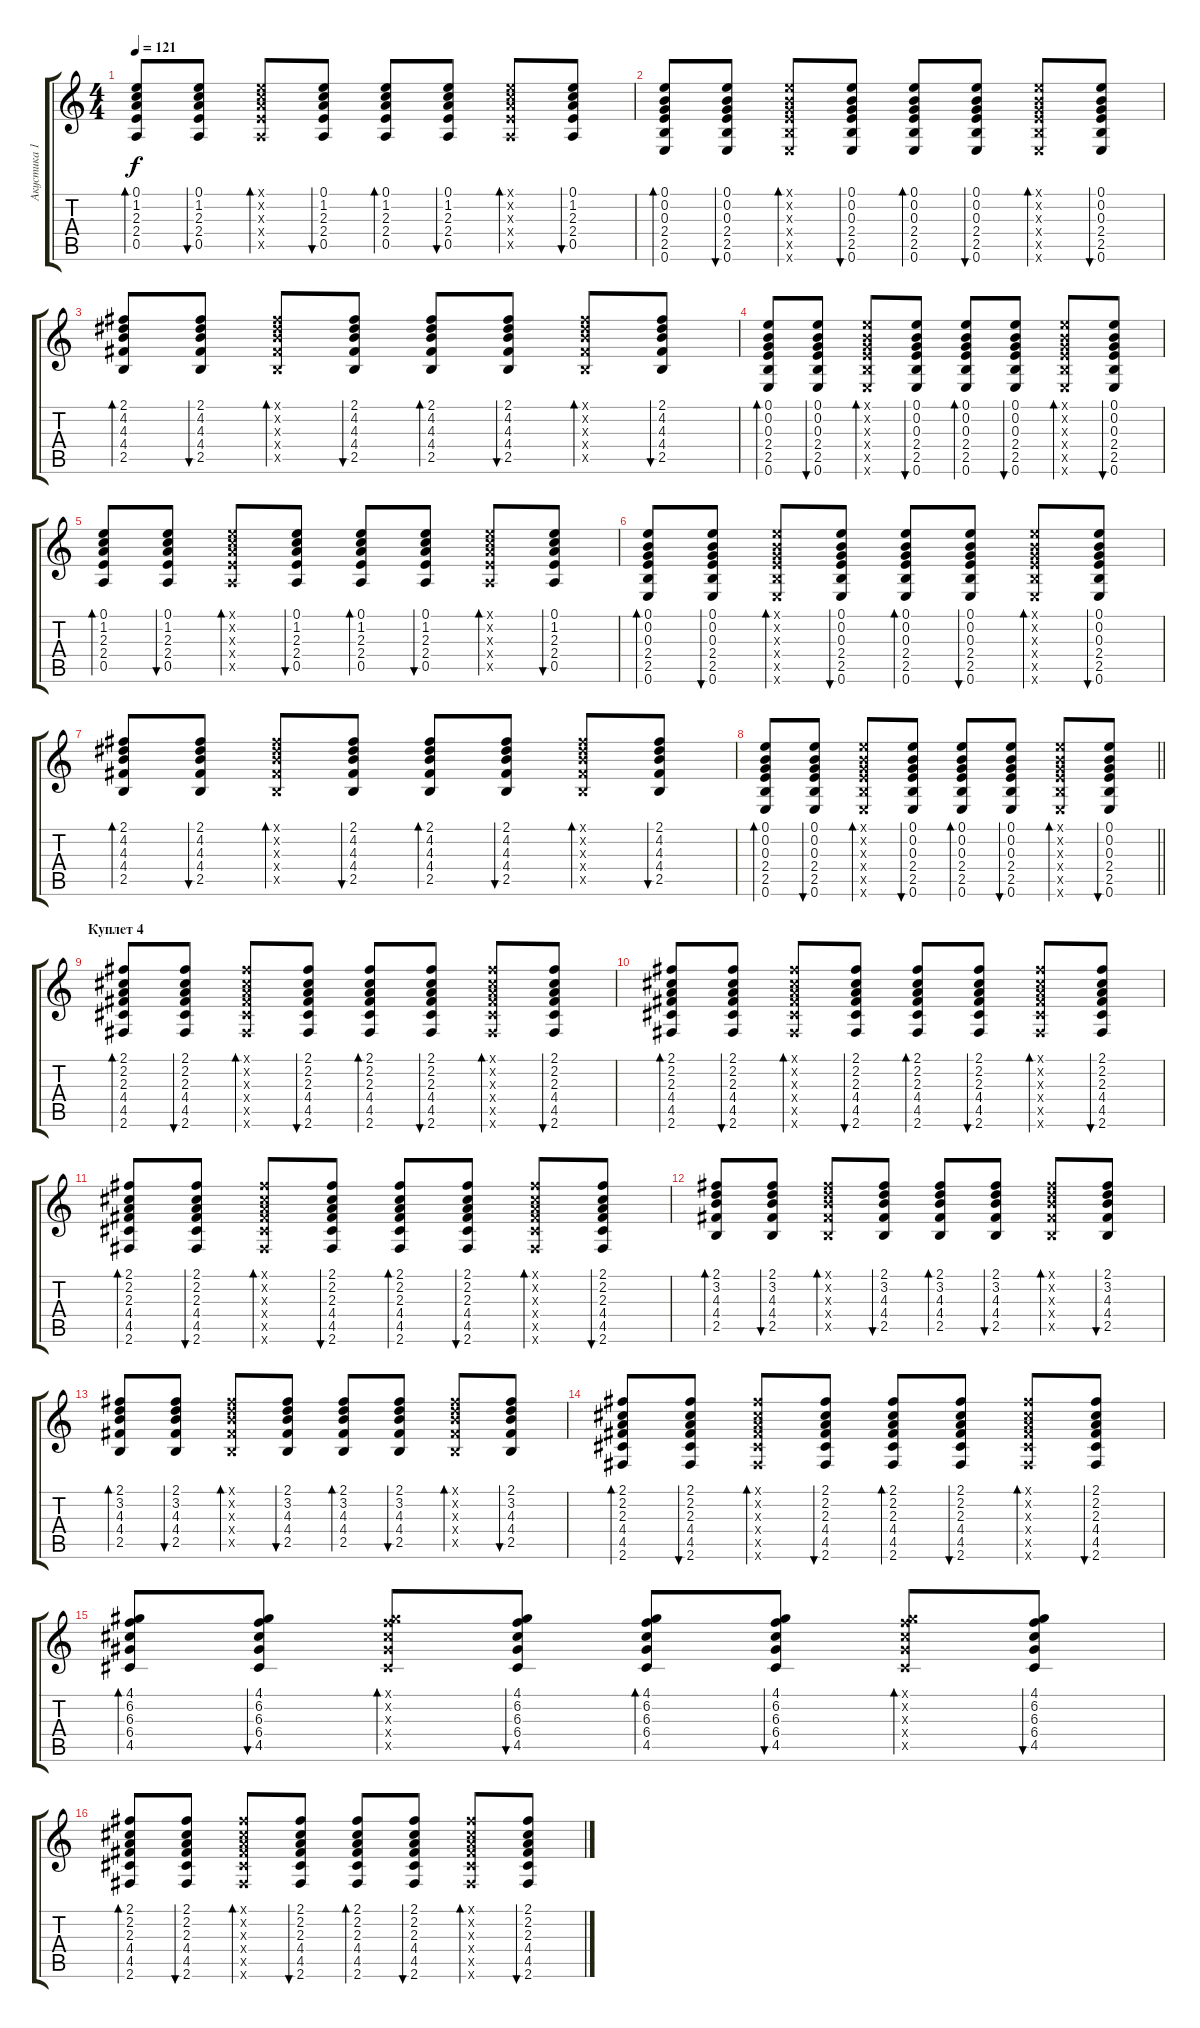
\track ("Акустика 1" "Акустика 1") {instrument acousticguitarsteel}
\staff {score tabs}
\tuning (E4 B3 G3 D3 A2 E2) {hide}
\ts (4 4)
\tempo 121
\clef g2
\ks c
(0.1 1.2 2.3 2.4 0.5).8{bd 30 dy f} (0.1 1.2 2.3 2.4 0.5).8{bu 30} (0.1{x} 1.2{x} 2.3{x} 2.4{x} 0.5{x}).8{bd 30} (0.1 1.2 2.3 2.4 0.5).8{bu 30} (0.1 1.2 2.3 2.4 0.5).8{bd 30} (0.1 1.2 2.3 2.4 0.5).8{bu 30} (0.1{x} 1.2{x} 2.3{x} 2.4{x} 0.5{x}).8{bd 30} (0.1 1.2 2.3 2.4 0.5).8{bu 30} |
(0.1 0.2 0.3 2.4 2.5 0.6).8{bd 30} (0.1 0.2 0.3 2.4 2.5 0.6).8{bu 30} (0.1{x} 0.2{x} 0.3{x} 2.4{x} 2.5{x} 0.6{x}).8{bd 30} (0.1 0.2 0.3 2.4 2.5 0.6).8{bu 30} (0.1 0.2 0.3 2.4 2.5 0.6).8{bd 30} (0.1 0.2 0.3 2.4 2.5 0.6).8{bu 30} (0.1{x} 0.2{x} 0.3{x} 2.4{x} 2.5{x} 0.6{x}).8{bd 30} (0.1 0.2 0.3 2.4 2.5 0.6).8{bu 30} |
(2.1 4.2 4.3 4.4 2.5).8{bd 30} (2.1 4.2 4.3 4.4 2.5).8{bu 30} (2.1{x} 4.2{x} 4.3{x} 4.4{x} 2.5{x}).8{bd 30} (2.1 4.2 4.3 4.4 2.5).8{bu 30} (2.1 4.2 4.3 4.4 2.5).8{bd 30} (2.1 4.2 4.3 4.4 2.5).8{bu 30} (2.1{x} 4.2{x} 4.3{x} 4.4{x} 2.5{x}).8{bd 30} (2.1 4.2 4.3 4.4 2.5).8{bu 30} |
(0.1 0.2 0.3 2.4 2.5 0.6).8{bd 30} (0.1 0.2 0.3 2.4 2.5 0.6).8{bu 30} (0.1{x} 0.2{x} 0.3{x} 2.4{x} 2.5{x} 0.6{x}).8{bd 30} (0.1 0.2 0.3 2.4 2.5 0.6).8{bu 30} (0.1 0.2 0.3 2.4 2.5 0.6).8{bd 30} (0.1 0.2 0.3 2.4 2.5 0.6).8{bu 30} (0.1{x} 0.2{x} 0.3{x} 2.4{x} 2.5{x} 0.6{x}).8{bd 30} (0.1 0.2 0.3 2.4 2.5 0.6).8{bu 30} |
(0.1 1.2 2.3 2.4 0.5).8{bd 30} (0.1 1.2 2.3 2.4 0.5).8{bu 30} (0.1{x} 1.2{x} 2.3{x} 2.4{x} 0.5{x}).8{bd 30} (0.1 1.2 2.3 2.4 0.5).8{bu 30} (0.1 1.2 2.3 2.4 0.5).8{bd 30} (0.1 1.2 2.3 2.4 0.5).8{bu 30} (0.1{x} 1.2{x} 2.3{x} 2.4{x} 0.5{x}).8{bd 30} (0.1 1.2 2.3 2.4 0.5).8{bu 30} |
(0.1 0.2 0.3 2.4 2.5 0.6).8{bd 30} (0.1 0.2 0.3 2.4 2.5 0.6).8{bu 30} (0.1{x} 0.2{x} 0.3{x} 2.4{x} 2.5{x} 0.6{x}).8{bd 30} (0.1 0.2 0.3 2.4 2.5 0.6).8{bu 30} (0.1 0.2 0.3 2.4 2.5 0.6).8{bd 30} (0.1 0.2 0.3 2.4 2.5 0.6).8{bu 30} (0.1{x} 0.2{x} 0.3{x} 2.4{x} 2.5{x} 0.6{x}).8{bd 30} (0.1 0.2 0.3 2.4 2.5 0.6).8{bu 30} |
(2.1 4.2 4.3 4.4 2.5).8{bd 30} (2.1 4.2 4.3 4.4 2.5).8{bu 30} (2.1{x} 4.2{x} 4.3{x} 4.4{x} 2.5{x}).8{bd 30} (2.1 4.2 4.3 4.4 2.5).8{bu 30} (2.1 4.2 4.3 4.4 2.5).8{bd 30} (2.1 4.2 4.3 4.4 2.5).8{bu 30} (2.1{x} 4.2{x} 4.3{x} 4.4{x} 2.5{x}).8{bd 30} (2.1 4.2 4.3 4.4 2.5).8{bu 30} |
\barLineRight lightlight
(0.1 0.2 0.3 2.4 2.5 0.6).8{bd 30} (0.1 0.2 0.3 2.4 2.5 0.6).8{bu 30} (0.1{x} 0.2{x} 0.3{x} 2.4{x} 2.5{x} 0.6{x}).8{bd 30} (0.1 0.2 0.3 2.4 2.5 0.6).8{bu 30} (0.1 0.2 0.3 2.4 2.5 0.6).8{bd 30} (0.1 0.2 0.3 2.4 2.5 0.6).8{bu 30} (0.1{x} 0.2{x} 0.3{x} 2.4{x} 2.5{x} 0.6{x}).8{bd 30} (0.1 0.2 0.3 2.4 2.5 0.6).8{bu 30} |
\section ("" "Куплет 4")
(2.1 2.2 2.3 4.4 4.5 2.6).8{bd 30} (2.1 2.2 2.3 4.4 4.5 2.6).8{bu 30} (2.1{x} 2.2{x} 2.3{x} 4.4{x} 4.5{x} 2.6{x}).8{bd 30} (2.1 2.2 2.3 4.4 4.5 2.6).8{bu 30} (2.1 2.2 2.3 4.4 4.5 2.6).8{bd 30} (2.1 2.2 2.3 4.4 4.5 2.6).8{bu 30} (2.1{x} 2.2{x} 2.3{x} 4.4{x} 4.5{x} 2.6{x}).8{bd 30} (2.1 2.2 2.3 4.4 4.5 2.6).8{bu 30} |
(2.1 2.2 2.3 4.4 4.5 2.6).8{bd 30} (2.1 2.2 2.3 4.4 4.5 2.6).8{bu 30} (2.1{x} 2.2{x} 2.3{x} 4.4{x} 4.5{x} 2.6{x}).8{bd 30} (2.1 2.2 2.3 4.4 4.5 2.6).8{bu 30} (2.1 2.2 2.3 4.4 4.5 2.6).8{bd 30} (2.1 2.2 2.3 4.4 4.5 2.6).8{bu 30} (2.1{x} 2.2{x} 2.3{x} 4.4{x} 4.5{x} 2.6{x}).8{bd 30} (2.1 2.2 2.3 4.4 4.5 2.6).8{bu 30} |
(2.1 2.2 2.3 4.4 4.5 2.6).8{bd 30} (2.1 2.2 2.3 4.4 4.5 2.6).8{bu 30} (2.1{x} 2.2{x} 2.3{x} 4.4{x} 4.5{x} 2.6{x}).8{bd 30} (2.1 2.2 2.3 4.4 4.5 2.6).8{bu 30} (2.1 2.2 2.3 4.4 4.5 2.6).8{bd 30} (2.1 2.2 2.3 4.4 4.5 2.6).8{bu 30} (2.1{x} 2.2{x} 2.3{x} 4.4{x} 4.5{x} 2.6{x}).8{bd 30} (2.1 2.2 2.3 4.4 4.5 2.6).8{bu 30} |
(2.1 3.2 4.3 4.4 2.5).8{bd 30} (2.1 3.2 4.3 4.4 2.5).8{bu 30} (2.1{x} 3.2{x} 4.3{x} 4.4{x} 2.5{x}).8{bd 30} (2.1 3.2 4.3 4.4 2.5).8{bu 30} (2.1 3.2 4.3 4.4 2.5).8{bd 30} (2.1 3.2 4.3 4.4 2.5).8{bu 30} (2.1{x} 3.2{x} 4.3{x} 4.4{x} 2.5{x}).8{bd 30} (2.1 3.2 4.3 4.4 2.5).8{bu 30} |
(2.1 3.2 4.3 4.4 2.5).8{bd 30} (2.1 3.2 4.3 4.4 2.5).8{bu 30} (2.1{x} 3.2{x} 4.3{x} 4.4{x} 2.5{x}).8{bd 30} (2.1 3.2 4.3 4.4 2.5).8{bu 30} (2.1 3.2 4.3 4.4 2.5).8{bd 30} (2.1 3.2 4.3 4.4 2.5).8{bu 30} (2.1{x} 3.2{x} 4.3{x} 4.4{x} 2.5{x}).8{bd 30} (2.1 3.2 4.3 4.4 2.5).8{bu 30} |
(2.1 2.2 2.3 4.4 4.5 2.6).8{bd 30} (2.1 2.2 2.3 4.4 4.5 2.6).8{bu 30} (2.1{x} 2.2{x} 2.3{x} 4.4{x} 4.5{x} 2.6{x}).8{bd 30} (2.1 2.2 2.3 4.4 4.5 2.6).8{bu 30} (2.1 2.2 2.3 4.4 4.5 2.6).8{bd 30} (2.1 2.2 2.3 4.4 4.5 2.6).8{bu 30} (2.1{x} 2.2{x} 2.3{x} 4.4{x} 4.5{x} 2.6{x}).8{bd 30} (2.1 2.2 2.3 4.4 4.5 2.6).8{bu 30} |
(4.1 6.2 6.3 6.4 4.5).8{bd 30} (4.1 6.2 6.3 6.4 4.5).8{bu 30} (4.1{x} 6.2{x} 6.3{x} 6.4{x} 4.5{x}).8{bd 30} (4.1 6.2 6.3 6.4 4.5).8{bu 30} (4.1 6.2 6.3 6.4 4.5).8{bd 30} (4.1 6.2 6.3 6.4 4.5).8{bu 30} (4.1{x} 6.2{x} 6.3{x} 6.4{x} 4.5{x}).8{bd 30} (4.1 6.2 6.3 6.4 4.5).8{bu 30} |
(2.1 2.2 2.3 4.4 4.5 2.6).8{bd 30} (2.1 2.2 2.3 4.4 4.5 2.6).8{bu 30} (2.1{x} 2.2{x} 2.3{x} 4.4{x} 4.5{x} 2.6{x}).8{bd 30} (2.1 2.2 2.3 4.4 4.5 2.6).8{bu 30} (2.1 2.2 2.3 4.4 4.5 2.6).8{bd 30} (2.1 2.2 2.3 4.4 4.5 2.6).8{bu 30} (2.1{x} 2.2{x} 2.3{x} 4.4{x} 4.5{x} 2.6{x}).8{bd 30} (2.1 2.2 2.3 4.4 4.5 2.6).8{bu 30}
